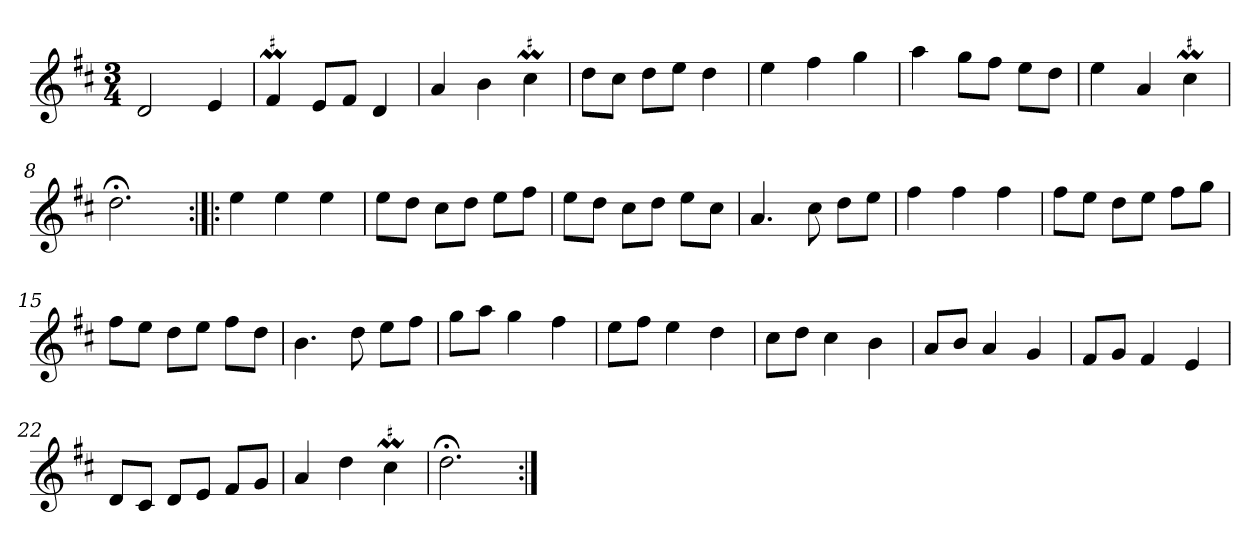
**kern
*part1
*staff1
*clefG2
*k[f#c#]
*D:
*M3/4
*MM120
=1
2d
4e
=2
!LO:MOR:acc=#
4f#M
8e/L
8f#/J
4d
=3
4a
4b
!LO:MOR:acc=#
4cc#M
=4
8dd\L
8cc#\J
8dd\L
8ee\J
4dd
=5
4ee
4ff#
4gg
=6
4aa
8gg\L
8ff#\J
8ee\L
8dd\J
=7
4ee
4a
!LO:MOR:acc=#
4cc#M
=8
2.dd;<
=9:|!|:
4ee
4ee
4ee
=10
8ee\L
8dd\J
8cc#\L
8dd\J
8ee\L
8ff#\J
=11
8ee\L
8dd\J
8cc#\L
8dd\J
8ee\L
8cc#\J
=12
4.a
8cc#
8dd\L
8ee\J
=13
4ff#
4ff#
4ff#
=14
8ff#\L
8ee\J
8dd\L
8ee\J
8ff#\L
8gg\J
=15
8ff#\L
8ee\J
8dd\L
8ee\J
8ff#\L
8dd\J
=16
4.b
8dd
8ee\L
8ff#\J
=17
8gg\L
8aa\J
4gg
4ff#
=18
8ee\L
8ff#\J
4ee
4dd
=19
8cc#\L
8dd\J
4cc#
4b
=20
8a/L
8b/J
4a
4g
=21
8f#/L
8g/J
4f#
4e
=22
8d/L
8c#/J
8d/L
8e/J
8f#/L
8g/J
=23
4a
4dd
!LO:MOR:acc=#
4cc#M
=24
2.dd;<
=:|!
*-
